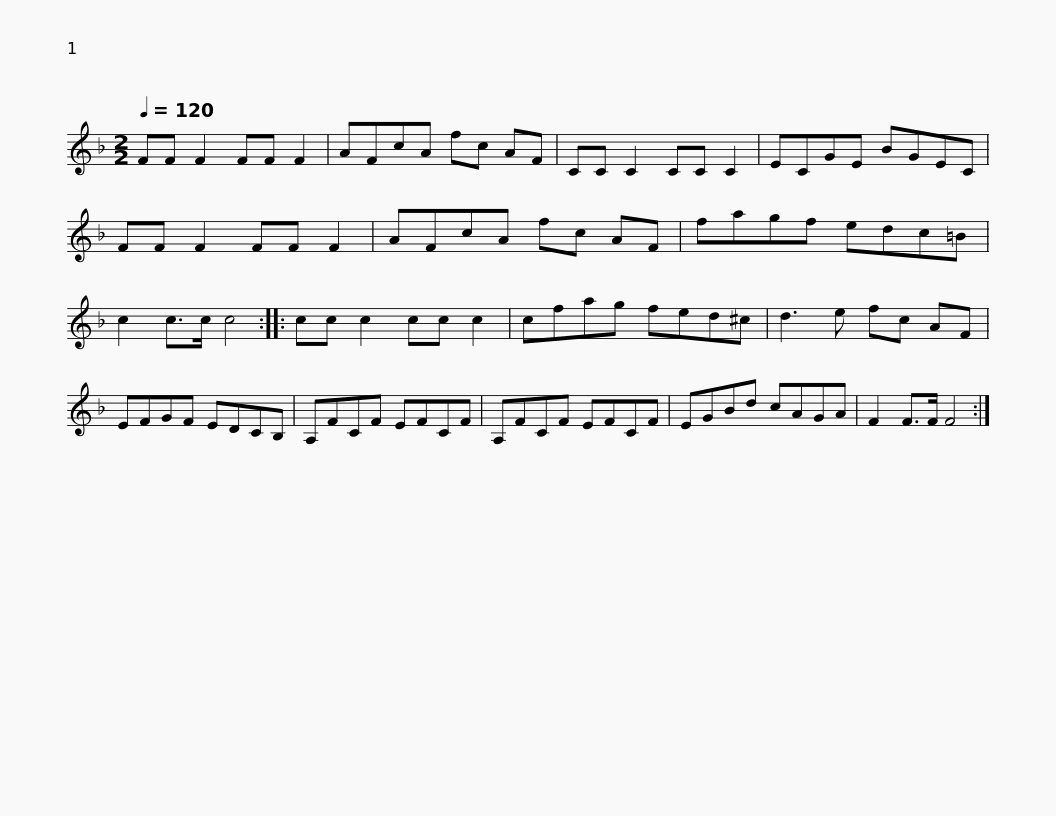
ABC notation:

X:1
L:1/8
Q:1/4=120
M:2/2
I:linebreak $
K:F
V:1 treble
V:1
 FF F2 FF F2 | AFcA fc AF | CC C2 CC C2 | ECGE BGEC | FF F2 FF F2 | %5
 AFcA fc AF |$ fagf edc=B | c2 c>c c4 :: cc c2 cc c2 | cfag fed^c | %10
 d3 e fc AF | EFGF EDCB, |$ A,FCF EFCF | A,FCF EFCF | EGBd cAGA | %15
 F2 F>F F4 :| %16
